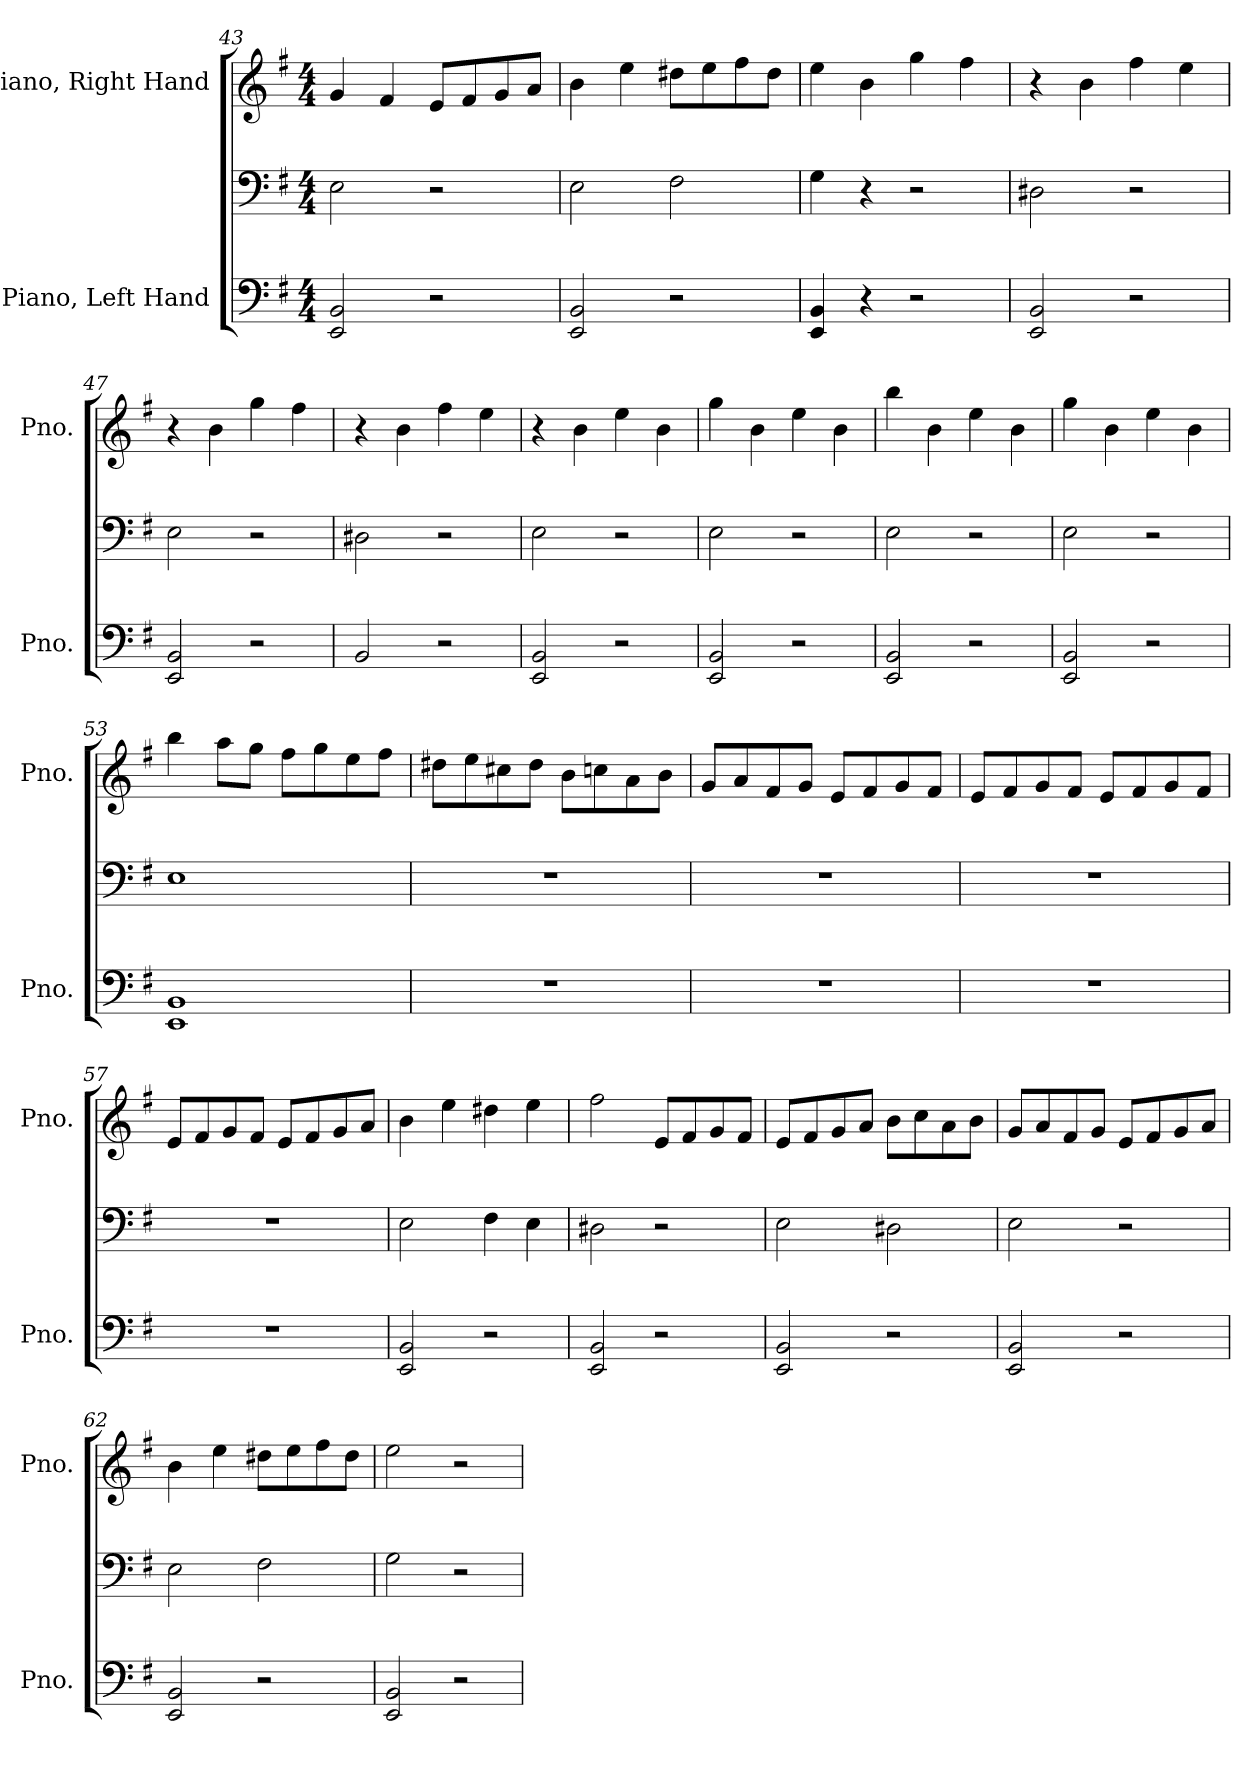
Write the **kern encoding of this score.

**kern	**kern	**kern
*part2	*part2	*part1
*staff3	*staff2	*staff1
*I"Piano, Left Hand	*	*I"Piano, Right Hand
*I'Pno.	*	*I'Pno.
*clefF4	*clefF4	*clefG2
*k[f#]	*k[f#]	*k[f#]
*M4/4	*M4/4	*M4/4
=43	=43	=43
2EE/ 2BB/	2E\	4g/
.	.	4f#/
2r	2r	8e/L
.	.	8f#/
.	.	8g/
.	.	8a/J
=44	=44	=44
2EE/ 2BB/	2E\	4b\
.	.	4ee\
2r	2F#\	8dd#X\L
.	.	8ee\
.	.	8ff#\
.	.	8dd#\J
=45	=45	=45
4EE/ 4BB/	4G\	4ee\
4r	4r	4b\
2r	2r	4gg\
.	.	4ff#\
=46	=46	=46
2EE/ 2BB/	2D#X\	4r
.	.	4b\
2r	2r	4ff#\
.	.	4ee\
!!LO:LB:g=z
=47	=47	=47
2EE/ 2BB/	2E\	4r
.	.	4b\
2r	2r	4gg\
.	.	4ff#\
=48	=48	=48
2BB/	2D#X\	4r
.	.	4b\
2r	2r	4ff#\
.	.	4ee\
=49	=49	=49
2EE/ 2BB/	2E\	4r
.	.	4b\
2r	2r	4ee\
.	.	4b\
=50	=50	=50
2EE/ 2BB/	2E\	4gg\
.	.	4b\
2r	2r	4ee\
.	.	4b\
=51	=51	=51
2EE/ 2BB/	2E\	4bb\
.	.	4b\
2r	2r	4ee\
.	.	4b\
=52	=52	=52
2EE/ 2BB/	2E\	4gg\
.	.	4b\
2r	2r	4ee\
.	.	4b\
=53	=53	=53
1EE 1BB	1E	4bb\
.	.	8aa\L
.	.	8gg\J
.	.	8ff#\L
.	.	8gg\
.	.	8ee\
.	.	8ff#\J
!!LO:PB:g=z
=54	=54	=54
1r	1r	8dd#X\L
.	.	8ee\
.	.	8cc#X\
.	.	8dd#\J
.	.	8b\L
.	.	8ccn\
.	.	8a\
.	.	8b\J
=55	=55	=55
1r	1r	8g/L
.	.	8a/
.	.	8f#/
.	.	8g/J
.	.	8e/L
.	.	8f#/
.	.	8g/
.	.	8f#/J
=56	=56	=56
1r	1r	8e/L
.	.	8f#/
.	.	8g/
.	.	8f#/J
.	.	8e/L
.	.	8f#/
.	.	8g/
.	.	8f#/J
=57	=57	=57
1r	1r	8e/L
.	.	8f#/
.	.	8g/
.	.	8f#/J
.	.	8e/L
.	.	8f#/
.	.	8g/
.	.	8a/J
=58	=58	=58
2EE/ 2BB/	2E\	4b\
.	.	4ee\
2r	4F#\	4dd#X\
.	4E\	4ee\
!!LO:LB:g=z
=59	=59	=59
2EE/ 2BB/	2D#X\	2ff#\
2r	2r	8e/L
.	.	8f#/
.	.	8g/
.	.	8f#/J
=60	=60	=60
2EE/ 2BB/	2E\	8e/L
.	.	8f#/
.	.	8g/
.	.	8a/J
2r	2D#X\	8b\L
.	.	8cc\
.	.	8a\
.	.	8b\J
=61	=61	=61
2EE/ 2BB/	2E\	8g/L
.	.	8a/
.	.	8f#/
.	.	8g/J
2r	2r	8e/L
.	.	8f#/
.	.	8g/
.	.	8a/J
=62	=62	=62
2EE/ 2BB/	2E\	4b\
.	.	4ee\
2r	2F#\	8dd#X\L
.	.	8ee\
.	.	8ff#\
.	.	8dd#\J
=63	=63	=63
2EE/ 2BB/	2G\	2ee\
2r	2r	2r
=	=	=
*-	*-	*-
